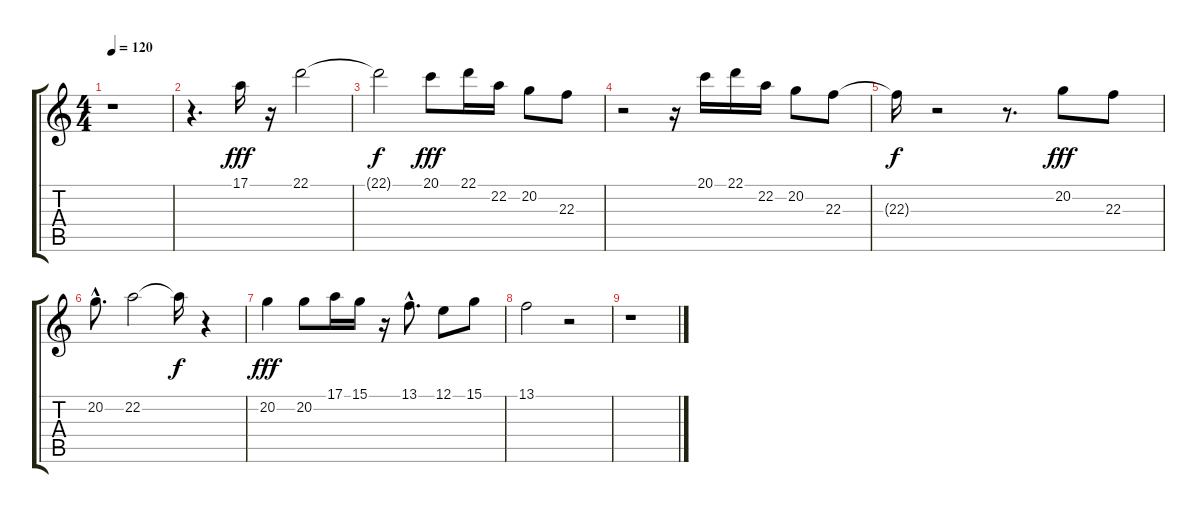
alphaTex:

\track "" {instrument lead1square}
\staff {score tabs}
\tuning (E4 B3 G3 D3 A2 E2) {hide}
\ts (4 4)
\tempo 120
\clef g2
\ks c
r.1{dy fff} |
r.4{d} 17.1.16 r.16 22.1.2 |
22.1{t}.2{dy f} 20.1.8{dy fff} 22.1.16 22.2.16 20.2.8 22.3.8 |
r.2 r.16 20.1.16 22.1.16 22.2.16 20.2.8 22.3.8 |
22.3{t}.16{dy f} r.2 r.8{d} 20.2.8{dy fff} 22.3.8 |
20.2{hac}.8{d} 22.2.2 22.2{t}.16{dy f} r.4 |
20.2.4{dy fff} 20.2.8 17.1.16 15.1.16 r.16 13.1{hac}.8{d} 12.1.8 15.1.8 |
13.1.2 r.2 |
r.1
